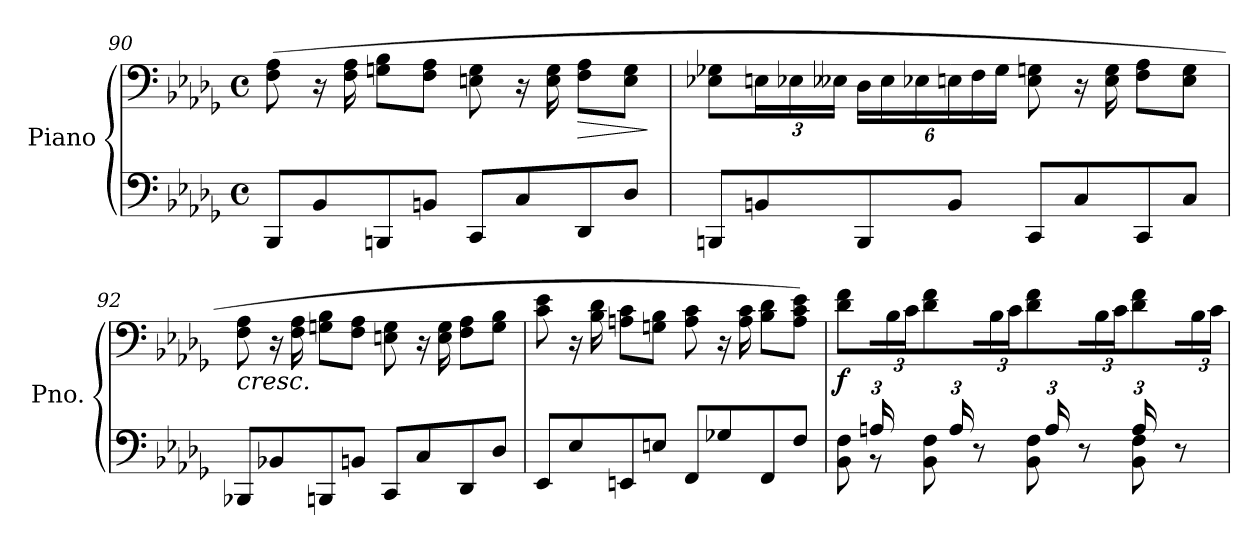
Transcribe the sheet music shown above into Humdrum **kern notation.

**kern	**kern	**dynam
*part1	*part1	*part1
*staff2	*staff1	*staff1/2
*I"Piano	*	*
*I'Pno.	*	*
*clefF4	*clefF4	*
*k[b-e-a-d-g-]	*k[b-e-a-d-g-]	*
*M4/4	*M4/4	*
*met(c)	*met(c)	*
=90	=90	=90
8BBB-/L	(>8F\ 8A-\	.
8BB-/	16r	.
.	16F\ 16A-\	.
8BBBn/	8Gn\ 8B-\L	.
8BBn/J	8F\ 8A-\J	.
8CC/L	8En\ 8G\	.
8C/	16r	.
.	16E\ 16G\	.
!	!	!LO:HP:b
8DD-/	8F\ 8A-\L	>
8D-/J	8E\ 8G\J	.
.	.	]
=91	=91	=91
8BBBn/L	8E-X\ 8G-X\L	.
*	*Xbrackettup	*
8BBn/	24En\L	.
.	24E-X\	.
.	24E--X\JJ	.
8BBB/	24D-\LL	.
.	24E--\	.
.	24E-X\	.
8BB/J	24En\	.
.	24F\	.
.	24G-\JJ	.
8CC/L	8E\ 8Gn\	.
8C/	16r	.
.	16E\ 16G\	.
8CC/	8F\ 8A-\L	.
8C/J	8E\ 8G\J	.
!!LO:LB:g=z
=92	=92	=92
!	!LO:TX:b:i:t=cresc.	!
8BBB-X/L	8F\ 8A-\	.
8BB-X/	16r	.
.	16F\ 16A-\	.
8BBBn/	8Gn\ 8B-\L	.
8BBn/J	8F\ 8A-\J	.
8CC/L	8En\ 8G\	.
8C/	16r	.
.	16E\ 16G\	.
8DD-/	8F\ 8A-\L	.
8D-/J	8G\ 8B-\J	.
=93	=93	=93
8EE-/L	8c\ 8e-\	.
8E-/	16r	.
.	16B-\ 16d-\	.
8EEn/	8An\ 8c\L	.
8En/J	8Gn\ 8B-\J	.
8FF/L	8A\ 8c\	.
8G-X/	16r	.
.	16A\ 16c\	.
8FF/	8B-\ 8d-\L	.
8F/J	8A\ 8c\ 8e-\J)	.
=94	=94	=94
*^	*	*
!	!	!	!LO:DY:b
8ryy	8BB-\ 8F\	8d-\ 8f\L	f
*Xbrackettup	*	*	*
24An/L	8r	24ryy	.
24%5ryy	.	24B-\	.
.	.	24c\JJ	.
.	8BB-\ 8F\	8d-\ 8f\L	.
24A/L	8r	24ryy	.
24%5ryy	.	24B-\	.
.	.	24c\JJ	.
.	8BB-\ 8F\	8d-\ 8f\L	.
24A/L	8r	24ryy	.
24%5ryy	.	24B-\	.
.	.	24c\JJ	.
.	8BB-\ 8F\	8d-\ 8f\L	.
24A/L	8r	24ryy	.
12ryy	.	24B-\	.
.	.	24c\JJ	.
*v	*v	*	*
=	=	=
*-	*-	*-
